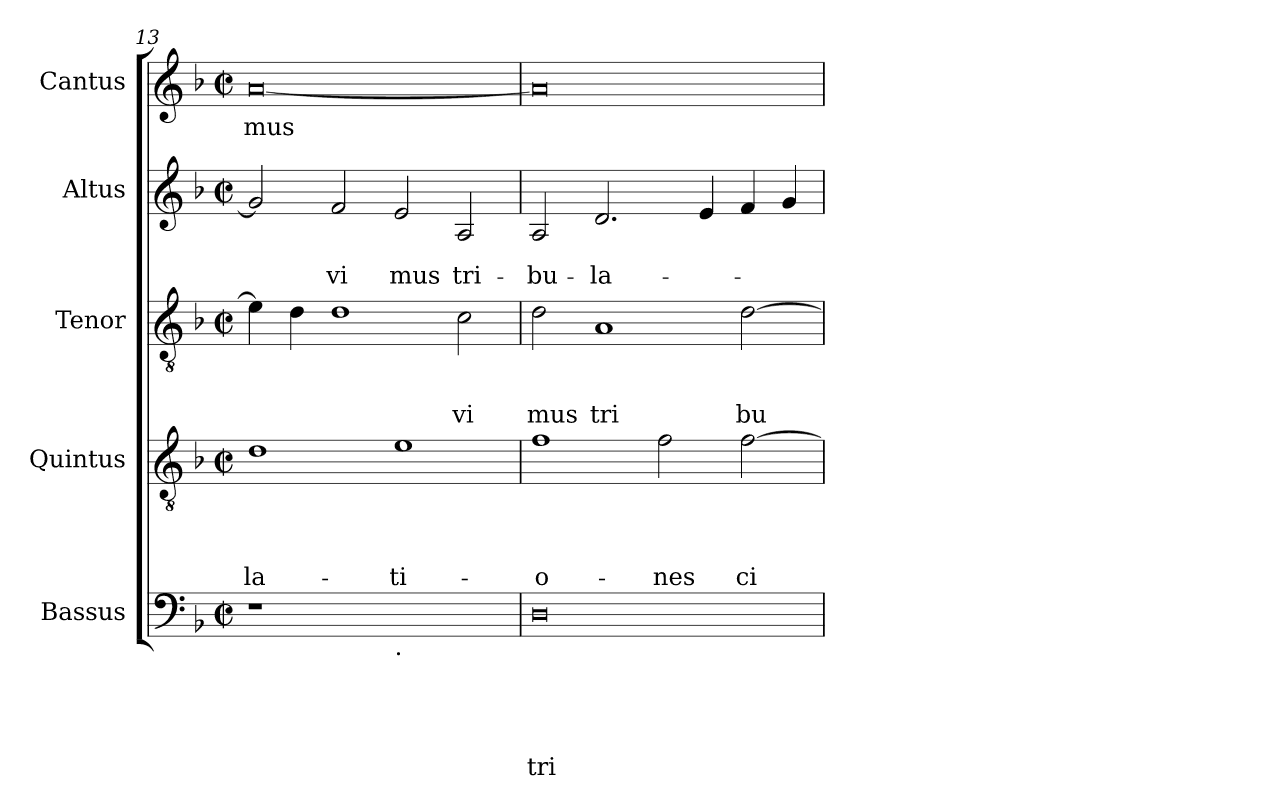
**kern	**text	**text	**text	**text	**text	**kern	**text	**text	**text	**text	**kern	**text	**text	**text	**kern	**text	**text	**kern	**text
*part5	*part5	*part5	*part5	*part5	*part5	*part4	*part4	*part4	*part4	*part4	*part3	*part3	*part3	*part3	*part2	*part2	*part2	*part1	*part1
*staff5	*staff5	*staff5	*staff5	*staff5	*staff5	*staff4	*staff4	*staff4	*staff4	*staff4	*staff3	*staff3	*staff3	*staff3	*staff2	*staff2	*staff2	*staff1	*staff1
*I"Bassus	*	*	*	*	*	*I"Quintus	*	*	*	*	*I"Tenor	*	*	*	*I"Altus	*	*	*I"Cantus	*
*clefF4	*	*	*	*	*	*clefGv2	*	*	*	*	*clefGv2	*	*	*	*clefG2	*	*	*clefG2	*
*k[b-]	*	*	*	*	*	*k[b-]	*	*	*	*	*k[b-]	*	*	*	*k[b-]	*	*	*k[b-]	*
*F:	*	*	*	*	*	*F:	*	*	*	*	*F:	*	*	*	*F:	*	*	*F:	*
*M2/2	*	*	*	*	*	*M2/2	*	*	*	*	*M2/2	*	*	*	*M2/2	*	*	*M2/2	*
*met(c|)	*	*	*	*	*	*met(c|)	*	*	*	*	*met(c|)	*	*	*	*met(c|)	*	*	*met(c|)	*
=13	=13	=13	=13	=13	=13	=13	=13	=13	=13	=13	=13	=13	=13	=13	=13	=13	=13	=13	=13
!	!	!	!	!	!	!	!	!	!	!LO:LY:b	!	!	!	!	!	!	!	!	!LO:LY:b
1r	.	.	.	.	.	1d	.	.	.	-la-	4e\]	.	.	.	2g/]	.	.	[<0a	mus
.	.	.	.	.	.	.	.	.	.	.	4d\	.	.	.	.	.	.	.	.
!	!	!	!	!	!	!	!	!	!	!	!	!	!	!	!	!	!LO:LY:b	!	!
.	.	.	.	.	.	.	.	.	.	.	1d	.	.	.	2f/	.	-vi	.	.
!LO:TX:b:t=.	!	!	!	!	!	!	!	!	!	!	!	!	!	!	!	!	!	!	!
!	!	!	!	!	!	!	!	!	!	!LO:LY:b	!	!	!	!	!	!	!LO:LY:b	!	!
1ryy	.	.	.	.	.	1e	.	.	.	-ti-	.	.	.	.	2e/	.	mus	.	.
!	!	!	!	!	!	!	!	!	!	!	!	!	!	!LO:LY:b	!	!	!LO:LY:b	!	!
.	.	.	.	.	.	.	.	.	.	.	2c\	.	.	vi	2A/	.	tri-	.	.
=14	=14	=14	=14	=14	=14	=14	=14	=14	=14	=14	=14	=14	=14	=14	=14	=14	=14	=14	=14
!	!	!	!	!	!LO:LY:b	!	!	!	!	!LO:LY:b	!	!	!	!LO:LY:b	!	!	!LO:LY:b	!	!
0D	.	.	.	.	tri-	1f	.	.	.	-o-	2d\	.	.	mus	2A/	.	-bu-	0a]	.
!	!	!	!	!	!	!	!	!	!	!	!	!	!	!LO:LY:b	!	!	!LO:LY:b	!	!
.	.	.	.	.	.	.	.	.	.	.	1A	.	.	tri	2.d/	.	-la-	.	.
!	!	!	!	!	!	!	!	!	!	!LO:LY:b	!	!	!	!	!	!	!	!	!
.	.	.	.	.	.	2f\	.	.	.	-nes	.	.	.	.	.	.	.	.	.
.	.	.	.	.	.	.	.	.	.	.	.	.	.	.	4e/	.	.	.	.
!	!	!	!	!	!	!	!	!	!	!LO:LY:b	!	!	!	!LO:LY:b	!	!	!	!	!
.	.	.	.	.	.	[<2f\	.	.	.	ci-	[>2d\	.	.	bu	4f/	.	.	.	.
.	.	.	.	.	.	.	.	.	.	.	.	.	.	.	4g/	.	.	.	.
=	=	=	=	=	=	=	=	=	=	=	=	=	=	=	=	=	=	=	=
*-	*-	*-	*-	*-	*-	*-	*-	*-	*-	*-	*-	*-	*-	*-	*-	*-	*-	*-	*-
